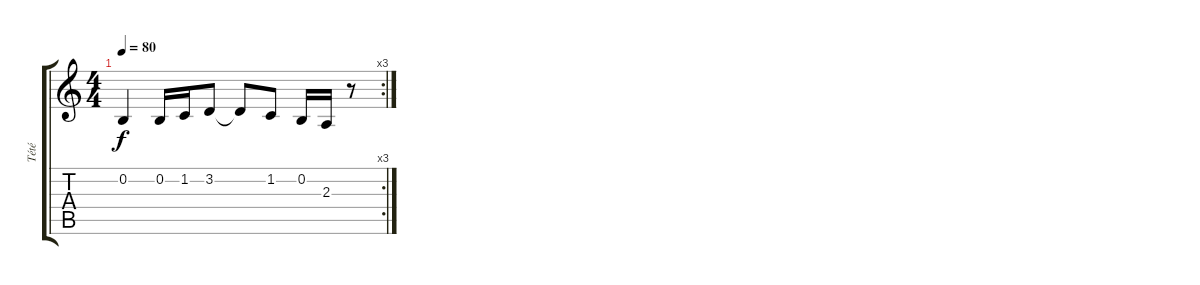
\track ("Tété" "Tété") {instrument lead6voice}
\staff {score tabs}
\tuning (E4 B3 G3 D3 A2 E2) {hide}
\rc 3
\ts (4 4)
\tempo 80
\clef g2
\ks c
0.2.4{dy f} 0.2.16 1.2.16 3.2.8 3.2{t}.8 1.2.8 0.2.16 2.3.16 r.8
